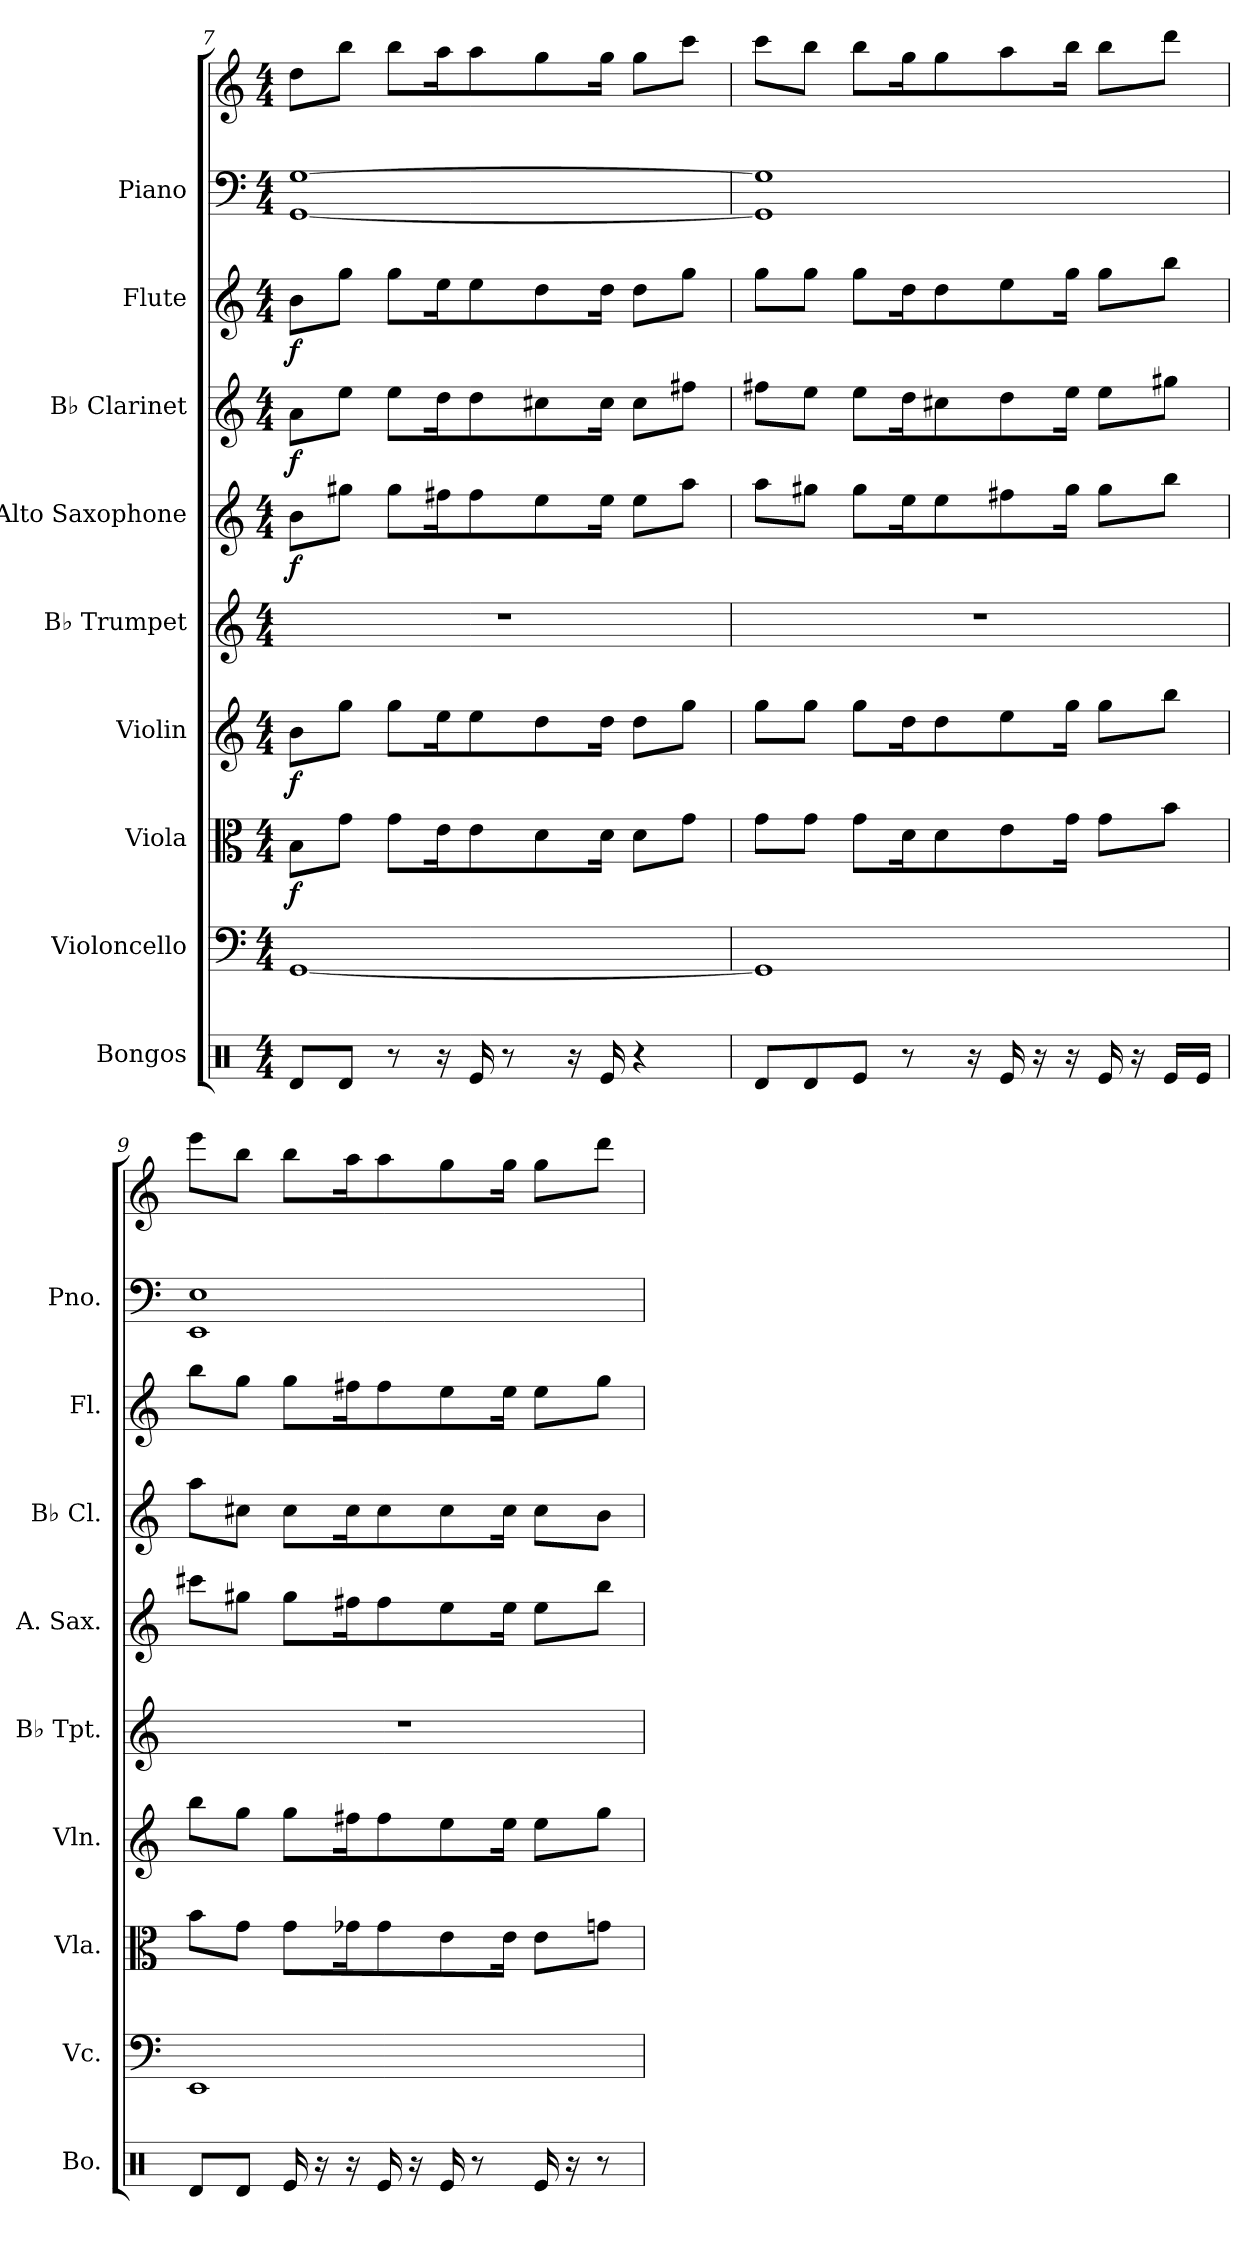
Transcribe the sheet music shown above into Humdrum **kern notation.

**kern	**kern	**kern	**dynam	**kern	**dynam	**kern	**kern	**dynam	**kern	**dynam	**kern	**dynam	**kern	**kern	**dynam
*part9	*part8	*part7	*part7	*part6	*part6	*part5	*part4	*part4	*part3	*part3	*part2	*part2	*part1	*part1	*part1
*staff10	*staff9	*staff8	*staff8	*staff7	*staff7	*staff6	*staff5	*staff5	*staff4	*staff4	*staff3	*staff3	*staff2	*staff1	*staff1/2
*I"Bongos	*I"Violoncello	*I"Viola	*	*I"Violin	*	*I"B♭ Trumpet	*I"Alto Saxophone	*	*I"B♭ Clarinet	*	*I"Flute	*	*I"Piano	*	*
*I'Bo.	*I'Vc.	*I'Vla.	*	*I'Vln.	*	*I'B♭ Tpt.	*I'A. Sax.	*	*I'B♭ Cl.	*	*I'Fl.	*	*I'Pno.	*	*
*clefX	*clefF4	*clefC3	*	*clefG2	*	*clefG2	*clefG2	*	*clefG2	*	*clefG2	*	*clefF4	*clefG2	*
*	*	*	*	*	*	*ITrd1c2	*ITrd5c9	*	*ITrd1c2	*	*	*	*	*	*
*k[]	*k[]	*k[]	*	*k[]	*	*k[b-e-]	*k[b-e-a-]	*	*k[b-e-]	*	*k[]	*	*k[]	*k[]	*
*M4/4	*M4/4	*M4/4	*	*M4/4	*	*M4/4	*M4/4	*	*M4/4	*	*M4/4	*	*M4/4	*M4/4	*
=7	=7	=7	=7	=7	=7	=7	=7	=7	=7	=7	=7	=7	=7	=7	=7
!	!	!	!LO:DY:b	!	!LO:DY:b	!	!	!LO:DY:b	!	!LO:DY:b	!	!LO:DY:b	!	!	!LO:DY:b=2
!	!	!	!	!	!	!	!	!	!	!	!	!	!	!	!LO:DY:n=1:b
8Rd/L	[1GG	8B\L	f	8b\L	f	1r	8d\L	f	8g\L	f	8b\L	f	[1GG [1G	8dd\L	mf f
8Rd/J	.	8g\J	.	8gg\J	.	.	8bn\J	.	8dd\J	.	8gg\J	.	.	8bb\J	.
8r	.	8g\L	.	8gg\L	.	.	8b\L	.	8dd\L	.	8gg\L	.	.	8bb\L	.
16r	.	16e\K	.	16ee\K	.	.	16an\K	.	16cc\K	.	16ee\K	.	.	16aa\K	.
16Re/	.	8e\	.	8ee\	.	.	8a\	.	8cc\	.	8ee\	.	.	8aa\	.
8r	.	.	.	.	.	.	.	.	.	.	.	.	.	.	.
.	.	8d\	.	8dd\	.	.	8g\	.	8bn\	.	8dd\	.	.	8gg\	.
16r	.	.	.	.	.	.	.	.	.	.	.	.	.	.	.
16Re/	.	16d\Jk	.	16dd\Jk	.	.	16g\Jk	.	16b\Jk	.	16dd\Jk	.	.	16gg\Jk	.
4r	.	8d\L	.	8dd\L	.	.	8g\L	.	8b\L	.	8dd\L	.	.	8gg\L	.
.	.	8g\J	.	8gg\J	.	.	8cc\J	.	8een\J	.	8gg\J	.	.	8ccc\J	.
!!LO:PB:g=z
=8	=8	=8	=8	=8	=8	=8	=8	=8	=8	=8	=8	=8	=8	=8	=8
8Rd/L	1GG]	8g\L	.	8gg\L	.	1r	8cc\L	.	8een\L	.	8gg\L	.	1GG] 1G]	8ccc\L	.
8Rd/	.	8g\J	.	8gg\J	.	.	8bn\J	.	8dd\J	.	8gg\J	.	.	8bb\J	.
8Re/J	.	8g\L	.	8gg\L	.	.	8b\L	.	8dd\L	.	8gg\L	.	.	8bb\L	.
8r	.	16d\K	.	16dd\K	.	.	16g\K	.	16cc\K	.	16dd\K	.	.	16gg\K	.
.	.	8d\	.	8dd\	.	.	8g\	.	8bn\	.	8dd\	.	.	8gg\	.
16r	.	.	.	.	.	.	.	.	.	.	.	.	.	.	.
16Re/	.	8e\	.	8ee\	.	.	8an\	.	8cc\	.	8ee\	.	.	8aa\	.
16r	.	.	.	.	.	.	.	.	.	.	.	.	.	.	.
16r	.	16g\Jk	.	16gg\Jk	.	.	16b\Jk	.	16dd\Jk	.	16gg\Jk	.	.	16bb\Jk	.
16Re/	.	8g\L	.	8gg\L	.	.	8b\L	.	8dd\L	.	8gg\L	.	.	8bb\L	.
16r	.	.	.	.	.	.	.	.	.	.	.	.	.	.	.
16Re/LL	.	8b\J	.	8bb\J	.	.	8dd\J	.	8ff#X\J	.	8bb\J	.	.	8ddd\J	.
16Re/JJ	.	.	.	.	.	.	.	.	.	.	.	.	.	.	.
=9	=9	=9	=9	=9	=9	=9	=9	=9	=9	=9	=9	=9	=9	=9	=9
8Rd/L	1EE	8b\L	.	8bb\L	.	1r	8een\L	.	8gg\L	.	8bb\L	.	1EE 1E	8eee\L	.
8Rd/J	.	8g\J	.	8gg\J	.	.	8bn\J	.	8bn\J	.	8gg\J	.	.	8bb\J	.
16Re/	.	8g\L	.	8gg\L	.	.	8b\L	.	8b\L	.	8gg\L	.	.	8bb\L	.
16r	.	.	.	.	.	.	.	.	.	.	.	.	.	.	.
16r	.	16g-X\K	.	16ff#X\K	.	.	16an\K	.	16b\K	.	16ff#X\K	.	.	16aa\K	.
16Re/	.	8g-\	.	8ff#\	.	.	8a\	.	8b\	.	8ff#\	.	.	8aa\	.
16r	.	.	.	.	.	.	.	.	.	.	.	.	.	.	.
16Re/	.	8e\	.	8ee\	.	.	8g\	.	8b\	.	8ee\	.	.	8gg\	.
8r	.	.	.	.	.	.	.	.	.	.	.	.	.	.	.
.	.	16e\Jk	.	16ee\Jk	.	.	16g\Jk	.	16b\Jk	.	16ee\Jk	.	.	16gg\Jk	.
16Re/	.	8e\L	.	8ee\L	.	.	8g\L	.	8b\L	.	8ee\L	.	.	8gg\L	.
16r	.	.	.	.	.	.	.	.	.	.	.	.	.	.	.
8r	.	8gn\J	.	8gg\J	.	.	8dd\J	.	8a\J	.	8gg\J	.	.	8ddd\J	.
=	=	=	=	=	=	=	=	=	=	=	=	=	=	=	=
*-	*-	*-	*-	*-	*-	*-	*-	*-	*-	*-	*-	*-	*-	*-	*-
